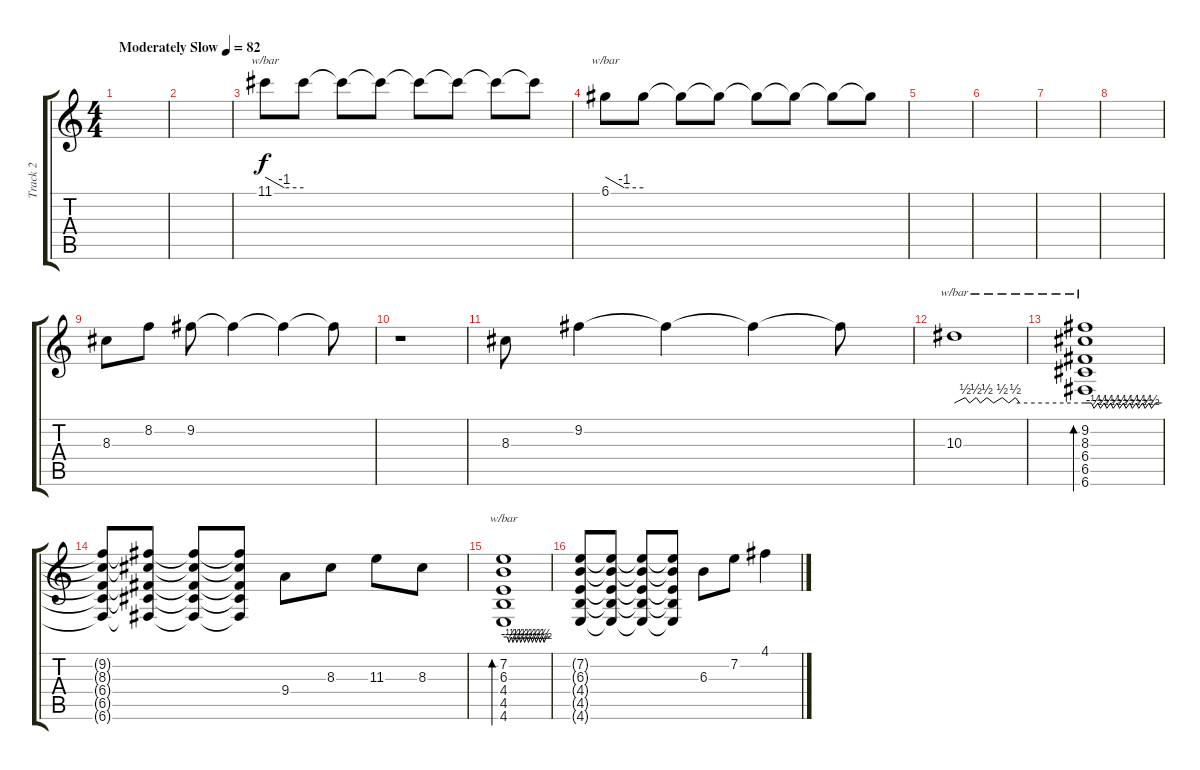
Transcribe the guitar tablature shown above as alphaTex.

\track ("Track 2" "Track 2") {instrument distortionguitar}
\staff {score tabs}
\tuning (D4 A3 F3 C3 G2 C2) {hide}
\ts (4 4)
\tempo (82 "Moderately Slow")
\clef g2
\ks c
|
|
11.1.8{tbe (custom default 0 0 30 -4 60 -4)} 11.1{t}.8 11.1{t}.8 11.1{t}.8 11.1{t}.8 11.1{t}.8 11.1{t}.8 11.1{t}.8 |
6.1.8{tbe (custom default 0 0 30 -4 60 -4)} 6.1{t}.8 6.1{t}.8 6.1{t}.8 6.1{t}.8 6.1{t}.8 6.1{t}.8 6.1{t}.8 |
|
|
|
|
8.3.8 8.2.8 9.2.8 9.2{t}.4 9.2{t}.4 9.2{t}.8 |
r.1 |
8.3.8 9.2.4 9.2{t}.4 9.2{t}.4 9.2{t}.8 |
10.3.1{tbe (custom default 0 0 5 2 7 0 10 2 12 0 15 2 18 0 22 2 25 0 28 2 30 0 60 0)} |
(9.2 8.3 6.4 6.5 6.6).1{tbe (custom default 0 0 5 0 7 -2 10 0 12 -2 15 0 17 -2 20 0 22 -2 25 0 27 -2 30 0 32 -2 35 0 37 -2 40 0 42 -2 45 0 47 -2 50 0 52 -2 55 0 60 0) bd 120} |
(9.2{t} 8.3{t} 6.4{t} 6.5{t} 6.6{t}).8 (9.2{t} 8.3{t} 6.4{t} 6.5{t} 6.6{t}).8 (9.2{t} 8.3{t} 6.4{t} 6.5{t} 6.6{t}).8 (9.2{t} 8.3{t} 6.4{t} 6.5{t} 6.6{t}).8 9.4.8 8.3.8 11.3.8 8.3.8 |
(7.2 6.3 4.4 4.5 4.6).1{tbe (custom default 0 0 5 0 7 -2 10 0 12 -2 15 0 17 -2 20 0 22 -2 25 0 27 -2 30 0 32 -2 35 0 37 -2 40 0 42 -2 45 0 47 -2 50 0 52 -2 55 0 60 0) bd 120} |
(7.2{t} 6.3{t} 4.4{t} 4.5{t} 4.6{t}).8 (7.2{t} 6.3{t} 4.4{t} 4.5{t} 4.6{t}).8 (7.2{t} 6.3{t} 4.4{t} 4.5{t} 4.6{t}).8 (7.2{t} 6.3{t} 4.4{t} 4.5{t} 4.6{t}).8 6.3.8 7.2.8 4.1.4
